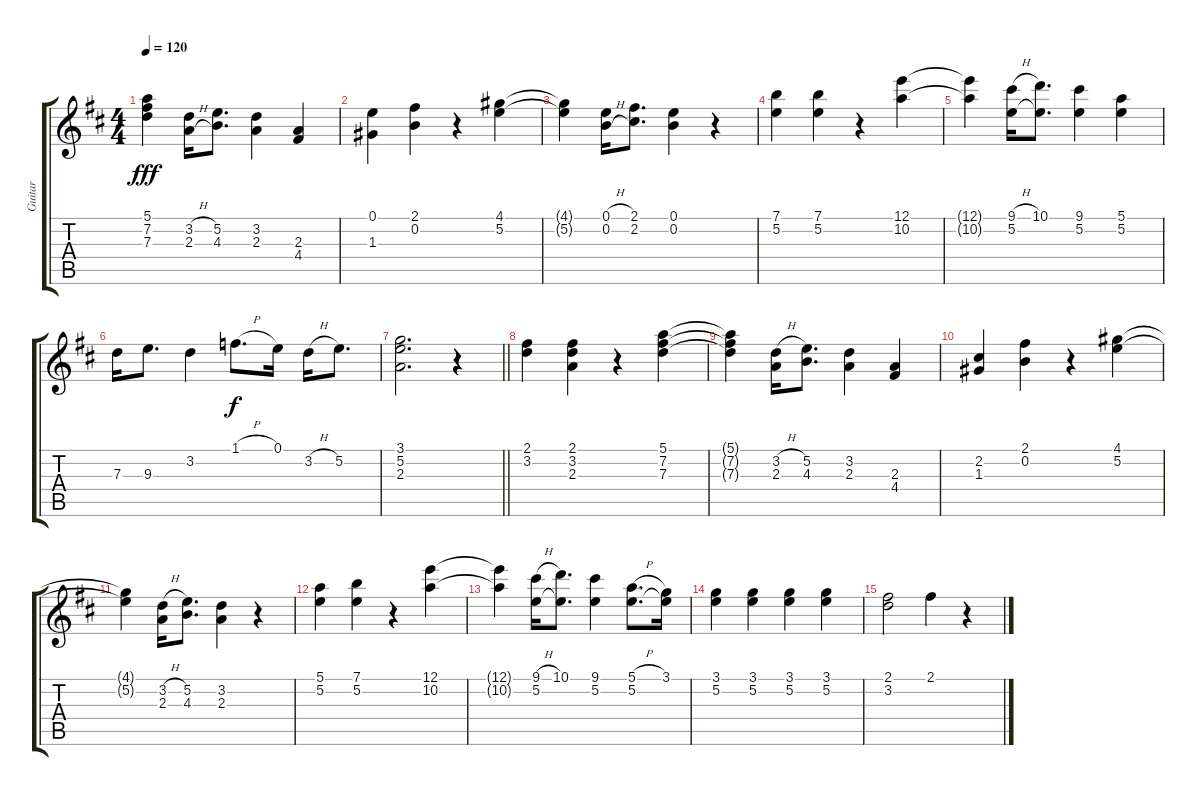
\track ("Guitar" "Guitar") {instrument electricguitarmuted}
\staff {score tabs}
\tuning (E4 B3 G3 D3 A2 E2) {hide}
\ts (4 4)
\tempo 120
\clef g2
\ks d
(5.1{t} 7.2{t} 7.3{t}).4{dy fff} (3.2{h} 2.3{h}).16 (5.2 4.3).8{d} (3.2 2.3).4 (2.3 4.4).4 |
(0.1 1.3).4 (2.1 0.2).4 r.4 (4.1 5.2).4 |
(4.1{t} 5.2{t}).4 (0.1{h} 0.2{h}).16 (2.1 2.2).8{d} (0.1 0.2).4 r.4 |
(7.1 5.2).4 (7.1 5.2).4 r.4 (12.1 10.2).4 |
(12.1{t} 10.2{t}).4 (9.1{h} 5.2).16 (10.1 5.2{t}).8{d} (9.1 5.2).4 (5.1 5.2).4 |
7.3.16 9.3.8{d} 3.2.4 1.1{h}.8{d dy f} 0.1.16 3.2{h}.16 5.2.8{d} |
\barLineRight lightlight
(3.1 5.2 2.3).2{d} r.4 |
(2.1 3.2).4 (2.1 3.2 2.3).4 r.4 (5.1 7.2 7.3).4 |
(5.1{t} 7.2{t} 7.3{t}).4 (3.2{h} 2.3).16 (5.2 4.3).8{d} (3.2 2.3).4 (2.3 4.4).4 |
(2.2 1.3).4 (2.1 0.2).4 r.4 (4.1 5.2).4 |
(4.1{t} 5.2{t}).4 (3.2{h} 2.3).16 (5.2 4.3).8{d} (3.2 2.3).4 r.4 |
(5.1 5.2).4 (7.1 5.2).4 r.4 (12.1 10.2).4 |
(12.1{t} 10.2{t}).4 (9.1{h} 5.2).16 (10.1 5.2{t}).8{d} (9.1 5.2).4 (5.1{h} 5.2).8{d} (3.1 5.2{t}).16 |
(3.1 5.2).4 (3.1 5.2).4 (3.1 5.2).4 (3.1 5.2).4 |
(2.1 3.2).2 2.1.4 r.4
